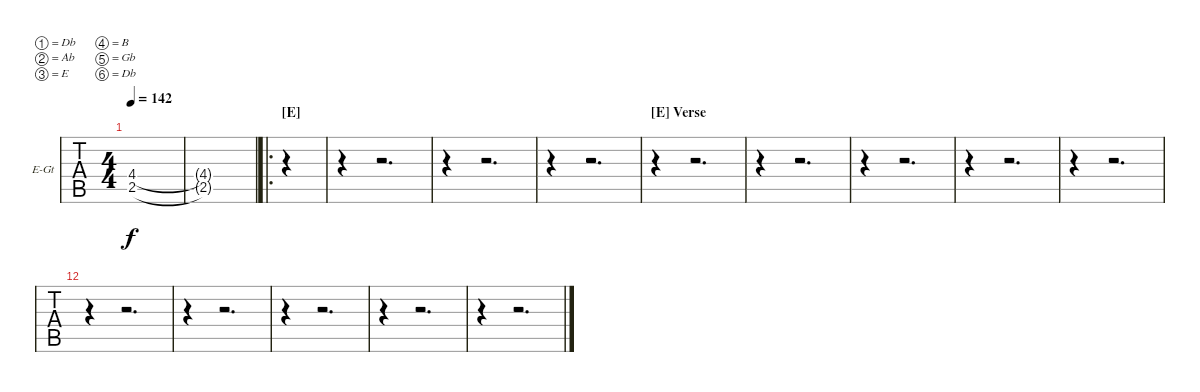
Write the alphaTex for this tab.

\bracketExtendMode nobrackets
\firstSystemTrackNameOrientation horizontal
\otherSystemsTrackNameOrientation horizontal
\defaultBarNumberDisplay FirstOfSystem
\track ("Guitar 2" "E-Gt") {instrument distortionguitar}
\staff {tabs}
\tuning (Db4 Ab3 E3 B2 Gb2 Db2)
\ts (4 4)
\tempo 142
\clef g2
\ks c
(4.4 2.5).1{dy f} |
(4.4{t} 2.5{t}).1 |
\ro
\section ("E" "")
|
r.4 r.2{d} |
r.4 r.2{d} |
r.4 r.2{d} |
\section ("E" "Verse")
r.4 r.2{d} |
r.4 r.2{d} |
r.4 r.2{d} |
r.4 r.2{d} |
r.4 r.2{d} |
r.4 r.2{d} |
r.4 r.2{d} |
r.4 r.2{d} |
r.4 r.2{d} |
r.4 r.2{d}
